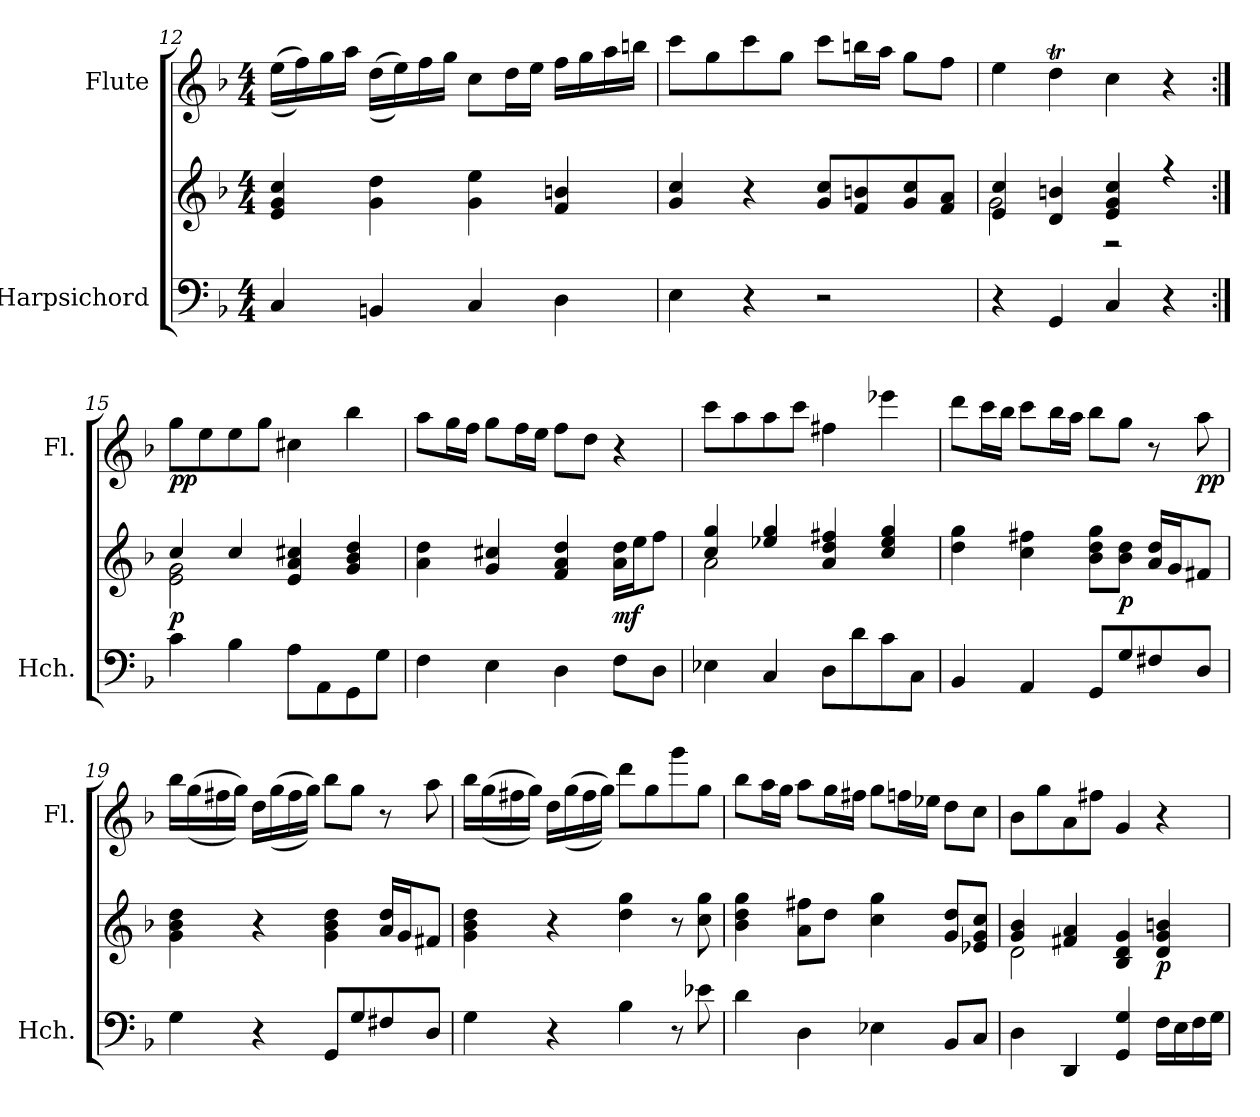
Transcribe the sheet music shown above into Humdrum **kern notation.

**kern	**kern	**dynam	**kern	**dynam
*part2	*part2	*part2	*part1	*part1
*staff3	*staff2	*staff2/3	*staff1	*staff1
*I"Harpsichord	*	*	*I"Flute	*
*I'Hch.	*	*	*I'Fl.	*
*clefF4	*clefG2	*	*clefG2	*
*k[b-]	*k[b-]	*	*k[b-]	*
*M4/4	*M4/4	*	*M4/4	*
=12	=12	=12	=12	=12
4C/	4e/ 4g/ 4cc/	.	((16ee\LL	.
.	.	.	16ff\))	.
.	.	.	16gg\	.
.	.	.	16aa\JJ	.
4BBn/	4g\ 4dd\	.	((16dd\LL	.
.	.	.	16ee\))	.
.	.	.	16ff\	.
.	.	.	16gg\JJ	.
4C/	4g\ 4ee\	.	8cc\L	.
.	.	.	16dd\L	.
.	.	.	16ee\JJ	.
4D\	4f/ 4bn/	.	16ff\LL	.
.	.	.	16gg\	.
.	.	.	16aa\	.
.	.	.	16bbn\JJ	.
!!LO:LB:g=z
=13	=13	=13	=13	=13
4E\	4g/ 4cc/	.	8ccc\L	.
.	.	.	8gg\	.
4r	4r	.	8ccc\	.
.	.	.	8gg\J	.
2r	8g/ 8cc/L	.	8ccc\L	.
.	8f/ 8bn/	.	16bbn\L	.
.	.	.	16aa\JJ	.
.	8g/ 8cc/	.	8gg\L	.
.	8f/ 8a/J	.	8ff\J	.
=14	=14	=14	=14	=14
*	*^	*	*	*
4r	4e/ 4cc/	2g\	.	4ee\	.
4GG/	4d/ 4bn/	.	.	4ddT\	.
4C/	4e/ 4g/ 4cc/	2r	.	4cc\	.
4r	4r	.	.	4r	.
=15:|!	=15:|!	=15:|!	=15:|!	=15:|!	=15:|!
!	!	!	!LO:DY:b	!	!LO:DY:b
!	!	!	!	!	!LO:DY:n=1:b
4c\	4cc/	2e\ 2g\	p	8gg\L	p p
.	.	.	.	8ee\	.
4B-\	4cc/	.	.	8ee\	.
.	.	.	.	8gg\J	.
8A\L	4e/ 4a/ 4cc#X/	2ryy	.	4cc#X\	.
8AA\	.	.	.	.	.
8GG\	4g/ 4b-/ 4dd/	.	.	4bb-\	.
8G\J	.	.	.	.	.
*	*v	*v	*	*	*
=16	=16	=16	=16	=16
4F\	4a\ 4dd\	.	8aa\L	.
.	.	.	16gg\L	.
.	.	.	16ff\JJ	.
4E\	4g/ 4cc#X/	.	8gg\L	.
.	.	.	16ff\L	.
.	.	.	16ee\JJ	.
4D\	4f/ 4a/ 4dd/	.	8ff\L	.
.	.	.	8dd\J	.
!	!	!LO:DY:b	!	!
8F\L	16a\ 16dd\LL	mf	4r	.
.	16ee\J	.	.	.
8D\J	8ff\J	.	.	.
=17	=17	=17	=17	=17
*	*^	*	*	*
!	!	!	!	!	!LO:DY:b
!	!	!	!	!	!LO:DY:n=1:b
4E-X\	4cc/ 4gg/	2a\	.	8ccc\L	mf mf
.	.	.	.	8aa\	.
4C/	4ee-X/ 4gg/	.	.	8aa\	.
.	.	.	.	8ccc\J	.
8D\L	4a/ 4dd/ 4ff#X/	2ryy	.	4ff#X\	.
8d\	.	.	.	.	.
8c\	4cc/ 4ee-/ 4gg/	.	.	4eee-X\	.
8C\J	.	.	.	.	.
*	*v	*v	*	*	*
!!LO:PB:g=z
=18	=18	=18	=18	=18
4BB-/	4dd\ 4gg\	.	8ddd\L	.
.	.	.	16ccc\L	.
.	.	.	16bb-\JJ	.
4AA/	4cc\ 4ff#X\	.	8ccc\L	.
.	.	.	16bb-\L	.
.	.	.	16aa\JJ	.
8GG/L	8b-\ 8dd\ 8gg\L	.	8bb-\L	.
!	!	!LO:DY:b	!	!
8G/	8b-\ 8dd\J	p	8gg\J	.
8F#X/	16a/ 16dd/LL	.	8r	.
.	16g/J	.	.	.
!	!	!	!	!LO:DY:b
!	!	!	!	!LO:DY:n=1:b
8D/J	8f#X/J	.	8aa\	p p
=19	=19	=19	=19	=19
4G\	4g\ 4b-\ 4dd\	.	16bb-\LL	.
.	.	.	((16gg\	.
.	.	.	16ff#X\	.
.	.	.	16gg\JJ))	.
4r	4r	.	16dd\LL	.
.	.	.	((16gg\	.
.	.	.	16ff#\	.
.	.	.	16gg\JJ))	.
8GG/L	4g\ 4b-\ 4dd\	.	8bb-\L	.
8G/	.	.	8gg\J	.
8F#X/	16a/ 16dd/LL	.	8r	.
.	16g/J	.	.	.
!	!	!	!	!LO:DY:b
!	!	!	!	!LO:DY:n=1:b
8D/J	8f#X/J	.	8aa\	mf mf
=20	=20	=20	=20	=20
4G\	4g\ 4b-\ 4dd\	.	16bb-\LL	.
.	.	.	((16gg\	.
.	.	.	16ff#X\	.
.	.	.	16gg\JJ))	.
4r	4r	.	16dd\LL	.
.	.	.	((16gg\	.
.	.	.	16ff#\	.
.	.	.	16gg\JJ))	.
4B-\	4dd\ 4gg\	.	8ddd\L	.
.	.	.	8gg\	.
8r	8r	.	8ggg\	.
8e-X\	8cc\ 8gg\	.	8gg\J	.
=21	=21	=21	=21	=21
4d\	4b-\ 4dd\ 4gg\	.	8bb-\L	.
.	.	.	16aa\L	.
.	.	.	16gg\JJ	.
4D\	8a\ 8ff#X\L	.	8aa\L	.
.	8dd\J	.	16gg\L	.
.	.	.	16ff#X\JJ	.
4E-X\	4cc\ 4gg\	.	8gg\L	.
.	.	.	16ffn\L	.
.	.	.	16ee-X\JJ	.
8BB-/L	8g/ 8dd/L	.	8dd\L	.
8C/J	8e-X/ 8g/ 8cc/J	.	8cc\J	.
!!LO:LB:g=z
=22	=22	=22	=22	=22
*	*^	*	*	*
4D\	4g/ 4b-/	2d\	.	8b-\L	.
.	.	.	.	8gg\	.
4DD/	4f#X/ 4a/	.	.	8a\	.
.	.	.	.	8ff#X\J	.
4GG/ 4G/	4B-/ 4d/ 4g/	2ryy	.	4g/	.
!	!	!	!LO:DY:b	!	!
16F\LL	4d/ 4g/ 4bn/	.	p	4r	.
16E\	.	.	.	.	.
16F\	.	.	.	.	.
16G\JJ	.	.	.	.	.
*	*v	*v	*	*	*
=	=	=	=	=
*-	*-	*-	*-	*-
